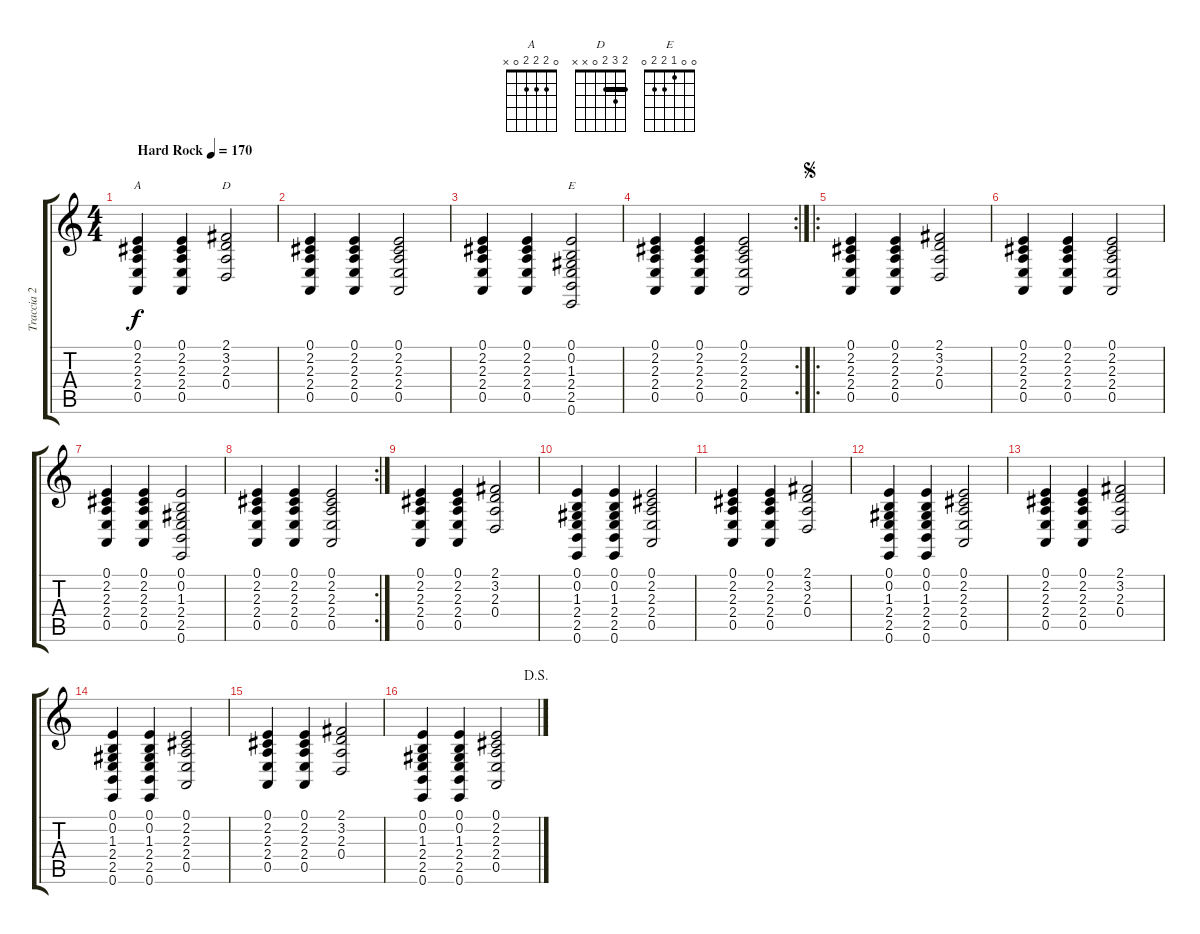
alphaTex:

\track ("Traccia 2" "Traccia 2") {instrument churchorgan}
\staff {score tabs}
\tuning (E4 B3 G3 D3 A2 E2) {hide}
\chord ("A" 0 2 2 2 0 x)
\chord ("D" 2 3 2 0 x x) {barre 2}
\chord ("E" 0 0 1 2 2 0)
\ts (4 4)
\tempo (170 "Hard Rock")
\clef g2
\ks c
(0.1 2.2 2.3 2.4 0.5).4{ch "A" dy f instrument churchorgan} (0.1 2.2 2.3 2.4 0.5).4 (2.1 3.2 2.3 0.4).2{ch "D"} |
(0.1 2.2 2.3 2.4 0.5).4 (0.1 2.2 2.3 2.4 0.5).4 (0.1 2.2 2.3 2.4 0.5).2 |
(0.1 2.2 2.3 2.4 0.5).4 (0.1 2.2 2.3 2.4 0.5).4 (0.1 0.2 1.3 2.4 2.5 0.6).2{ch "E"} |
\rc 2
(0.1 2.2 2.3 2.4 0.5).4 (0.1 2.2 2.3 2.4 0.5).4 (0.1 2.2 2.3 2.4 0.5).2 |
\ro
\jump segno
(0.1 2.2 2.3 2.4 0.5).4 (0.1 2.2 2.3 2.4 0.5).4 (2.1 3.2 2.3 0.4).2 |
(0.1 2.2 2.3 2.4 0.5).4 (0.1 2.2 2.3 2.4 0.5).4 (0.1 2.2 2.3 2.4 0.5).2 |
(0.1 2.2 2.3 2.4 0.5).4 (0.1 2.2 2.3 2.4 0.5).4 (0.1 0.2 1.3 2.4 2.5 0.6).2 |
\rc 2
(0.1 2.2 2.3 2.4 0.5).4 (0.1 2.2 2.3 2.4 0.5).4 (0.1 2.2 2.3 2.4 0.5).2 |
(0.1 2.2 2.3 2.4 0.5).4 (0.1 2.2 2.3 2.4 0.5).4 (2.1 3.2 2.3 0.4).2 |
(0.1 0.2 1.3 2.4 2.5 0.6).4 (0.1 0.2 1.3 2.4 2.5 0.6).4 (0.1 2.2 2.3 2.4 0.5).2 |
(0.1 2.2 2.3 2.4 0.5).4 (0.1 2.2 2.3 2.4 0.5).4 (2.1 3.2 2.3 0.4).2 |
(0.1 0.2 1.3 2.4 2.5 0.6).4 (0.1 0.2 1.3 2.4 2.5 0.6).4 (0.1 2.2 2.3 2.4 0.5).2 |
(0.1 2.2 2.3 2.4 0.5).4 (0.1 2.2 2.3 2.4 0.5).4 (2.1 3.2 2.3 0.4).2 |
(0.1 0.2 1.3 2.4 2.5 0.6).4 (0.1 0.2 1.3 2.4 2.5 0.6).4 (0.1 2.2 2.3 2.4 0.5).2 |
(0.1 2.2 2.3 2.4 0.5).4 (0.1 2.2 2.3 2.4 0.5).4 (2.1 3.2 2.3 0.4).2 |
\jump dalsegno
(0.1 0.2 1.3 2.4 2.5 0.6).4 (0.1 0.2 1.3 2.4 2.5 0.6).4 (0.1 2.2 2.3 2.4 0.5).2
